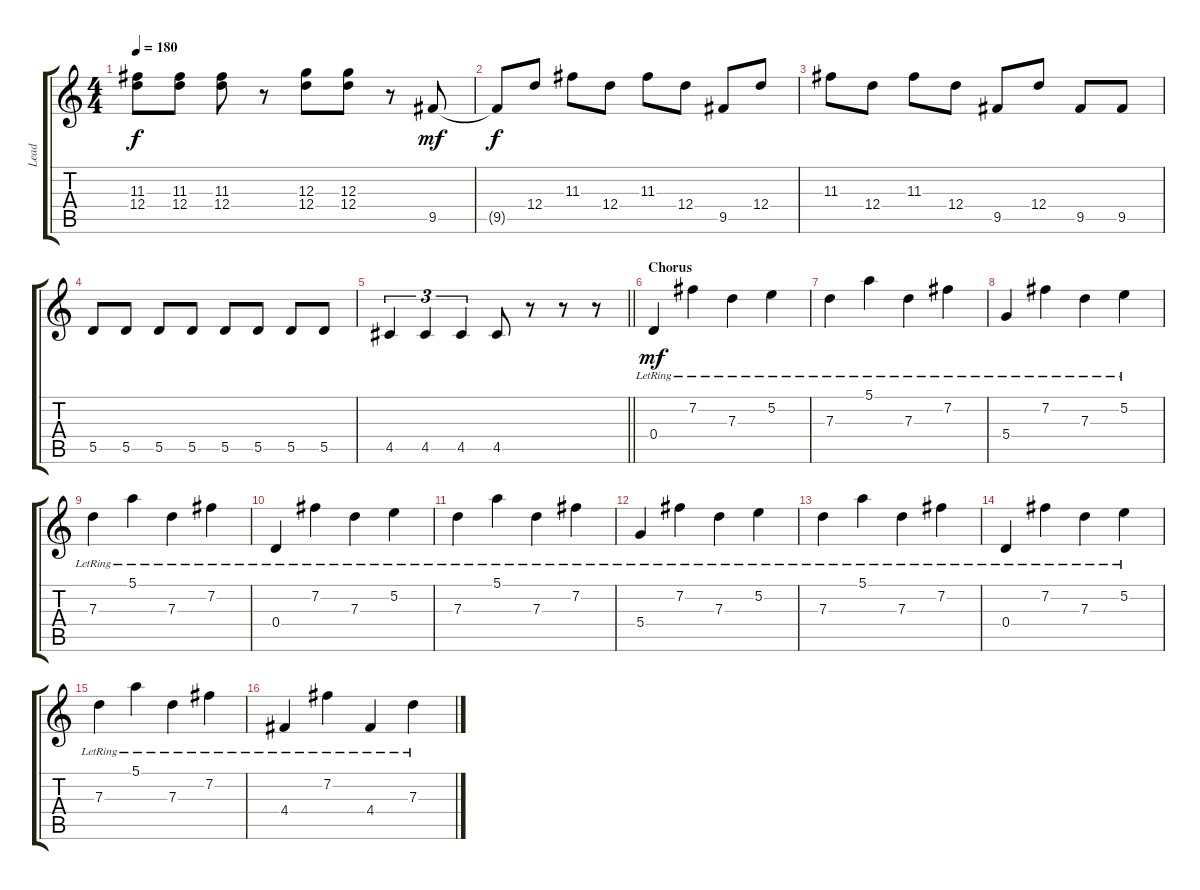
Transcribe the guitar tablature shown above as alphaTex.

\track ("Lead" "Lead") {instrument distortionguitar}
\staff {score tabs}
\tuning (E4 B3 G3 D3 A2 D2) {hide}
\ts (4 4)
\tempo 180
\clef g2
\ks c
(11.3 12.4).8{dy f} (11.3 12.4).8 (11.3 12.4).8 r.8 (12.3 12.4).8 (12.3 12.4).8 r.8 9.5.8{dy mf} |
9.5{t}.8{dy f} 12.4.8 11.3.8 12.4.8 11.3.8 12.4.8 9.5.8 12.4.8 |
11.3.8 12.4.8 11.3.8 12.4.8 9.5.8 12.4.8 9.5.8 9.5.8 |
5.5.8 5.5.8 5.5.8 5.5.8 5.5.8 5.5.8 5.5.8 5.5.8 |
\barLineRight lightlight
4.5.4{tu (3 2)} 4.5.4{tu (3 2)} 4.5.4{tu (3 2)} 4.5.8 r.8 r.8 r.8 |
\section ("" "Chorus")
0.4{lr}.4{dy mf} 7.2{lr}.4 7.3{lr}.4 5.2{lr}.4 |
7.3{lr}.4 5.1{lr}.4 7.3{lr}.4 7.2{lr}.4 |
5.4{lr}.4 7.2{lr}.4 7.3{lr}.4 5.2{lr}.4 |
7.3{lr}.4 5.1{lr}.4 7.3{lr}.4 7.2{lr}.4 |
0.4{lr}.4 7.2{lr}.4 7.3{lr}.4 5.2{lr}.4 |
7.3{lr}.4 5.1{lr}.4 7.3{lr}.4 7.2{lr}.4 |
5.4{lr}.4 7.2{lr}.4 7.3{lr}.4 5.2{lr}.4 |
7.3{lr}.4 5.1{lr}.4 7.3{lr}.4 7.2{lr}.4 |
0.4{lr}.4 7.2{lr}.4 7.3{lr}.4 5.2{lr}.4 |
7.3{lr}.4 5.1{lr}.4 7.3{lr}.4 7.2{lr}.4 |
4.4{lr}.4 7.2{lr}.4 4.4{lr}.4 7.3{lr}.4
